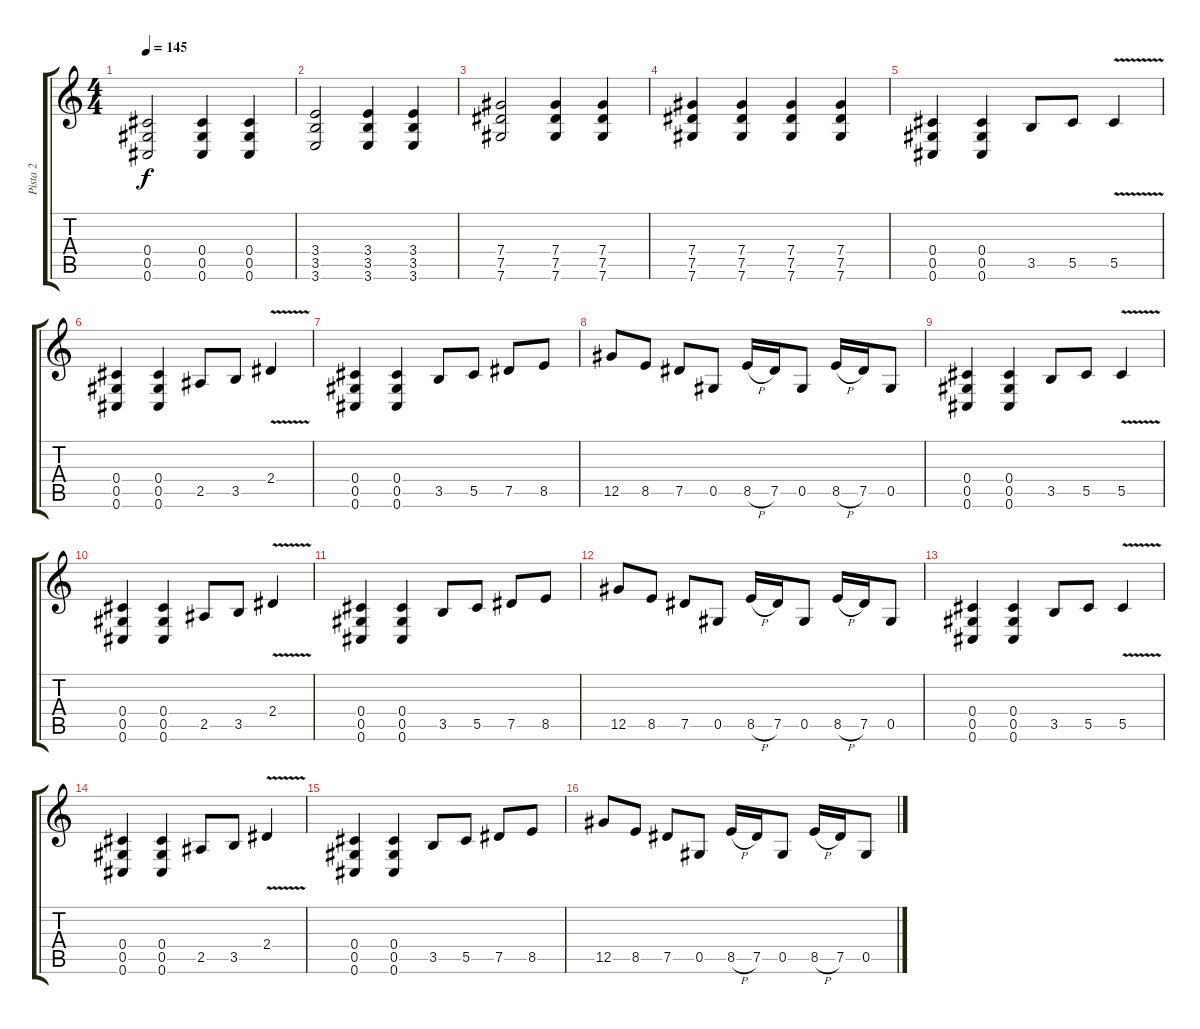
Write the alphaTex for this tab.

\track ("Pista 2" "Pista 2") {instrument distortionguitar}
\staff {score tabs}
\tuning (Eb4 Bb3 Gb3 Db3 Ab2 Db2) {hide}
\ts (4 4)
\tempo 145
\clef g2
\ks c
(0.4 0.5 0.6).2{dy f} (0.4 0.5 0.6).4 (0.4 0.5 0.6).4 |
(3.4 3.5 3.6).2 (3.4 3.5 3.6).4 (3.4 3.5 3.6).4 |
(7.4 7.5 7.6).2 (7.4 7.5 7.6).4 (7.4 7.5 7.6).4 |
(7.4 7.5 7.6).4 (7.4 7.5 7.6).4 (7.4 7.5 7.6).4 (7.4 7.5 7.6).4 |
(0.4 0.5 0.6).4 (0.4 0.5 0.6).4 3.5.8 5.5.8 5.5{v}.4 |
(0.4 0.5 0.6).4 (0.4 0.5 0.6).4 2.5.8 3.5.8 2.4{v}.4 |
(0.4 0.5 0.6).4 (0.4 0.5 0.6).4 3.5.8 5.5.8 7.5.8 8.5.8 |
12.5.8 8.5.8 7.5.8 0.5.8 8.5{h}.16 7.5.16 0.5.8 8.5{h}.16 7.5.16 0.5.8 |
(0.4 0.5 0.6).4 (0.4 0.5 0.6).4 3.5.8 5.5.8 5.5{v}.4 |
(0.4 0.5 0.6).4 (0.4 0.5 0.6).4 2.5.8 3.5.8 2.4{v}.4 |
(0.4 0.5 0.6).4 (0.4 0.5 0.6).4 3.5.8 5.5.8 7.5.8 8.5.8 |
12.5.8 8.5.8 7.5.8 0.5.8 8.5{h}.16 7.5.16 0.5.8 8.5{h}.16 7.5.16 0.5.8 |
(0.4 0.5 0.6).4 (0.4 0.5 0.6).4 3.5.8 5.5.8 5.5{v}.4 |
(0.4 0.5 0.6).4 (0.4 0.5 0.6).4 2.5.8 3.5.8 2.4{v}.4 |
(0.4 0.5 0.6).4 (0.4 0.5 0.6).4 3.5.8 5.5.8 7.5.8 8.5.8 |
12.5.8 8.5.8 7.5.8 0.5.8 8.5{h}.16 7.5.16 0.5.8 8.5{h}.16 7.5.16 0.5.8
